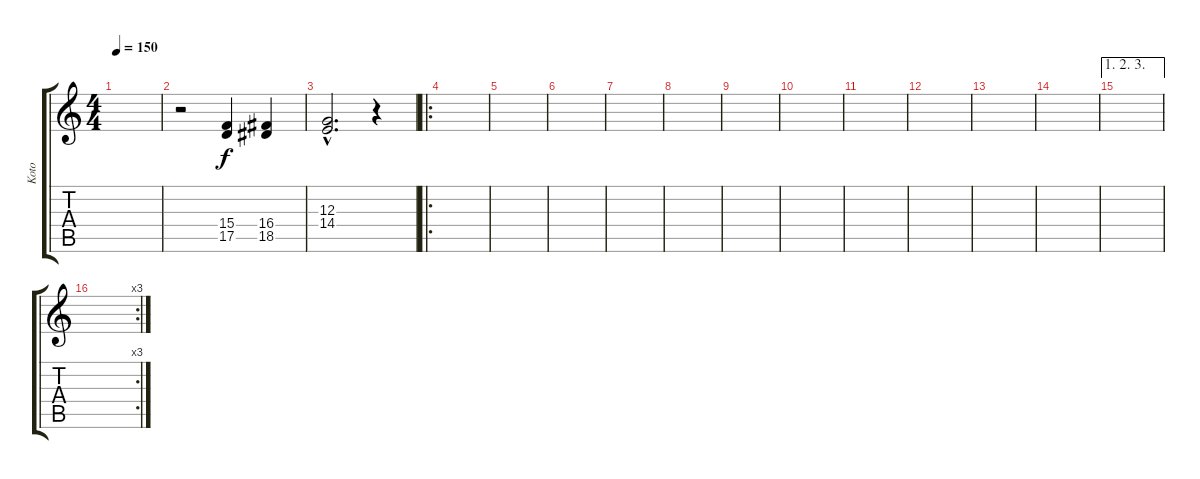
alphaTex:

\track ("Koto" "Koto") {instrument koto}
\staff {score tabs}
\tuning (E4 B3 G3 D3 A2 E2) {hide}
\ts (4 4)
\tempo 150
\clef g2
\ks c
|
r.2 (15.4 17.5).4 (16.4 18.5).4 |
(12.3{hac} 14.4{hac}).2{d} r.4 |
\ro
|
|
|
|
|
|
|
|
|
|
|
\ae (1 2 3)
|
\rc 3
